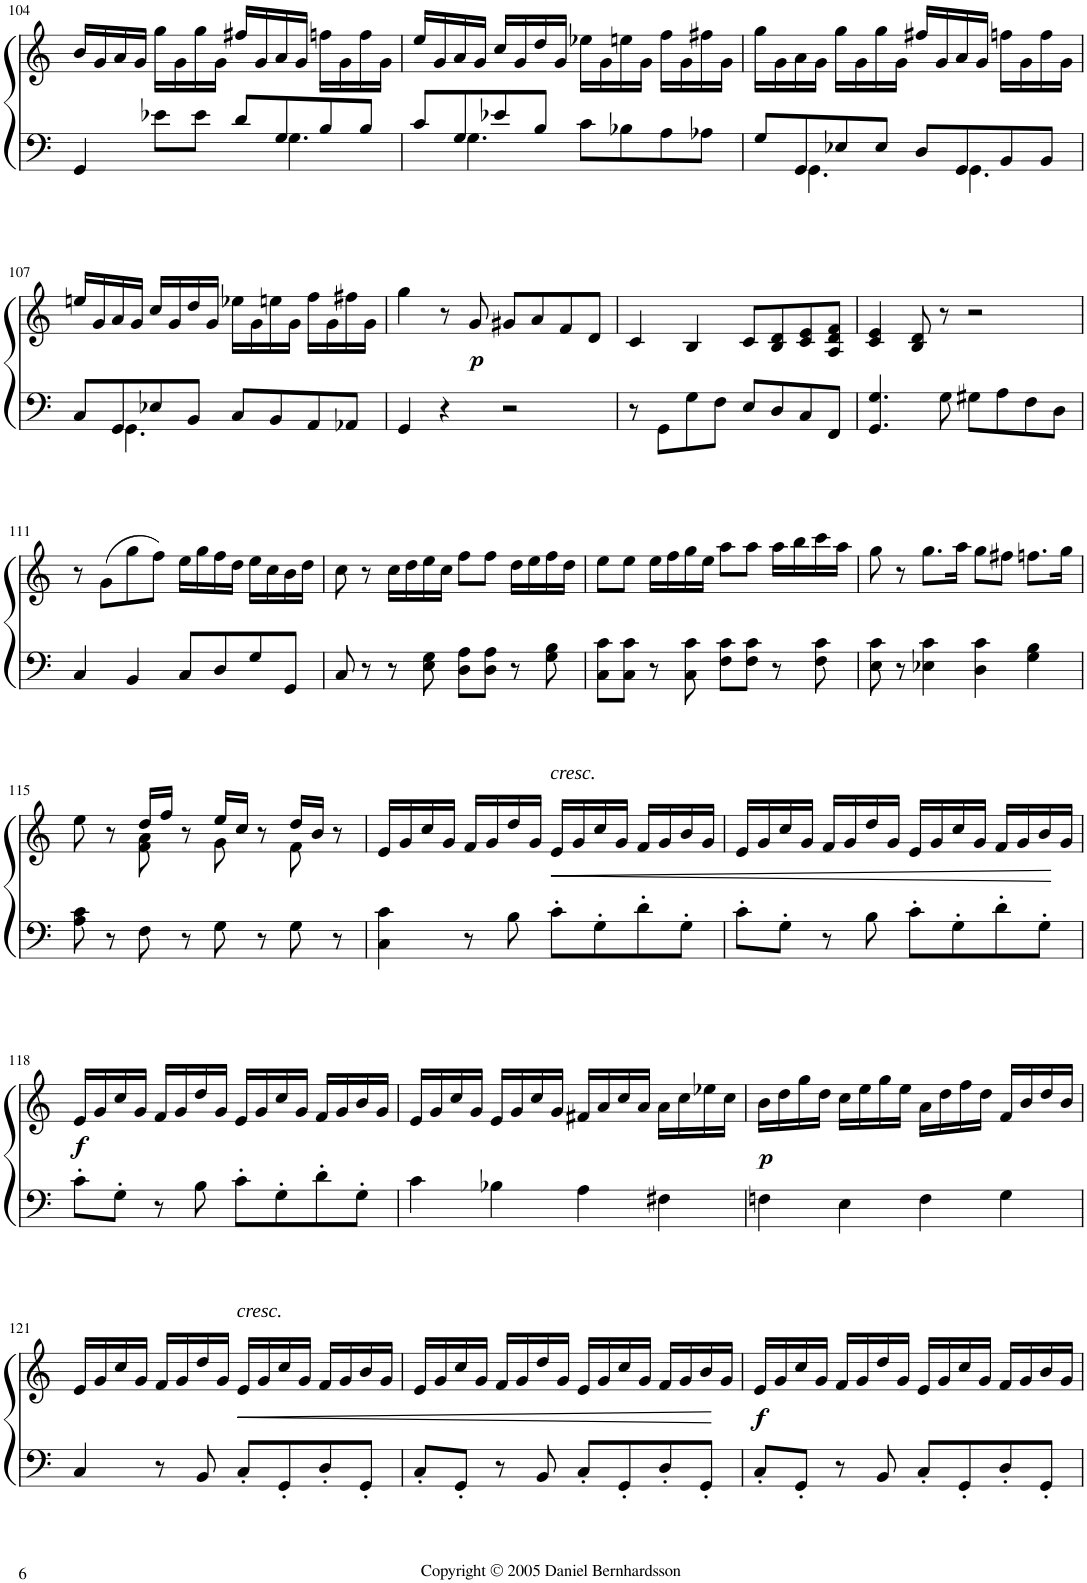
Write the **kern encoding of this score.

**kern	**kern	**dynam
*part1	*part1	*part1
*staff2	*staff1	*staff1/2
*I"Piano	*	*
*I'Pno.	*	*
!!LO:PB:g=z
*clefF4	*clefG2	*
*k[]	*k[]	*
*M4/4	*M4/4	*
*met(c)	*met(c)	*
=104	=104	=104
*^	*	*
4GG/	2ryy	16b/LL	.
.	.	16g/	.
.	.	16a/	.
.	.	16g/JJ	.
8e-X\L	.	16gg\LL	.
.	.	16g\	.
8e-\J	.	16gg\	.
.	.	16g\JJ	.
8d/L	8ryy	16ff#X/LL	.
.	.	16g/	.
8G/	4.G\	16a/	.
.	.	16g/JJ	.
8B/	.	16ffn\LL	.
.	.	16g\	.
8B/J	.	16ff\	.
.	.	16g\JJ	.
=105	=105	=105	=105
8c/L	8ryy	16ee/LL	.
.	.	16g/	.
8G/	4.G\	16a/	.
.	.	16g/JJ	.
8e-X/	.	16cc/LL	.
.	.	16g/	.
8B/J	.	16dd/	.
.	.	16g/JJ	.
8c\L	2ryy	16ee-X\LL	.
.	.	16g\	.
8B-X\	.	16een\	.
.	.	16g\JJ	.
8A\	.	16ff\LL	.
.	.	16g\	.
8A-X\J	.	16ff#X\	.
.	.	16g\JJ	.
=106	=106	=106	=106
8G/L	8ryy	16gg\LL	.
.	.	16g\	.
8GG/	4.GG\	16a\	.
.	.	16g\JJ	.
8E-X/	.	16gg\LL	.
.	.	16g\	.
8E-/J	.	16gg\	.
.	.	16g\JJ	.
8D/L	8ryy	16ff#X/LL	.
.	.	16g/	.
8GG/	4.GG\	16a/	.
.	.	16g/JJ	.
8BB/	.	16ffn\LL	.
.	.	16g\	.
8BB/J	.	16ff\	.
.	.	16g\JJ	.
!!LO:LB:g=z
=107	=107	=107	=107
8C/L	8ryy	16een/LL	.
.	.	16g/	.
8GG/	4.GG\	16a/	.
.	.	16g/JJ	.
8E-X/	.	16cc/LL	.
.	.	16g/	.
8BB/J	.	16dd/	.
.	.	16g/JJ	.
8C/L	2ryy	16ee-X\LL	.
.	.	16g\	.
8BB/	.	16een\	.
.	.	16g\JJ	.
8AA/	.	16ff\LL	.
.	.	16g\	.
8AA-X/J	.	16ff#X\	.
.	.	16g\JJ	.
*v	*v	*	*
=108	=108	=108
4GG/	4gg\	.
4r	8r	.
!	!	!LO:DY:b
.	8g/	p
2r	8g#X/L	.
.	8a/	.
.	8f/	.
.	8d/J	.
=109	=109	=109
8r	4c/	.
8GG\L	.	.
8G\	4B/	.
8F\J	.	.
8E/L	8c/L	.
8D/	8B/ 8d/	.
8C/	8c/ 8e/	.
8FF/J	8A/ 8d/ 8f/J	.
=110	=110	=110
4.GG/ 4.G/	4c/ 4e/	.
.	8B/ 8d/	.
8G\	8r	.
8G#X\L	2r	.
8A\	.	.
8F\	.	.
8D\J	.	.
!!LO:LB:g=z
=111	=111	=111
4C/	8r	.
.	(8g\L	.
4BB/	8gg\	.
.	8ff\J)	.
8C/L	16ee\LL	.
.	16gg\	.
8D/	16ff\	.
.	16dd\JJ	.
8G/	16ee\LL	.
.	16cc\	.
8GG/J	16b\	.
.	16dd\JJ	.
=112	=112	=112
8C/	8cc\	.
8r	8r	.
8r	16cc\LL	.
.	16dd\	.
8E\ 8G\	16ee\	.
.	16cc\JJ	.
8D\ 8A\L	8ff\L	.
8D\ 8A\J	8ff\J	.
8r	16dd\LL	.
.	16ee\	.
8G\ 8B\	16ff\	.
.	16dd\JJ	.
=113	=113	=113
8C\ 8c\L	8ee\L	.
8C\ 8c\J	8ee\J	.
8r	16ee\LL	.
.	16ff\	.
8C\ 8c\	16gg\	.
.	16ee\JJ	.
8F\ 8c\L	8aa\L	.
8F\ 8c\J	8aa\J	.
8r	16aa\LL	.
.	16bb\	.
8F\ 8c\	16ccc\	.
.	16aa\JJ	.
=114	=114	=114
8E\ 8c\	8gg\	.
8r	8r	.
4E-X\ 4c\	8.gg\L	.
.	16aa\Jk	.
4D\ 4c\	8gg\L	.
.	8ff#X\J	.
4G\ 4B\	8.ffn\L	.
.	16gg\Jk	.
!!LO:LB:g=z
=115	=115	=115
*	*^	*
8A\ 8c\	8ee\	4ryy	.
8r	8r	.	.
8F\	16dd/LL	8f\ 8a\	.
.	16ff/JJ	.	.
8r	8r	8ryy	.
8G\	16ee/LL	8g\	.
.	16cc/JJ	.	.
8r	8r	8ryy	.
8G\	16dd/LL	8f\	.
.	16b/JJ	.	.
8r	8r	8ryy	.
*	*v	*v	*
=116	=116	=116
4C\ 4c\	16e/LL	.
.	16g/	.
.	16cc/	.
.	16g/JJ	.
8r	16f/LL	.
.	16g/	.
8B\	16dd/	.
.	16g/JJ	.
!	!LO:TX:a:i:t=cresc.	!
!	!	!LO:HP:b
8c'\L	16e/LL	<
.	16g/	.
8G'\	16cc/	.
.	16g/JJ	.
8d'\	16f/LL	.
.	16g/	.
8G'\J	16b/	.
.	16g/JJ	.
=117	=117	=117
8c'\L	16e/LL	.
.	16g/	.
8G'\J	16cc/	.
.	16g/JJ	.
8r	16f/LL	.
.	16g/	.
8B\	16dd/	.
.	16g/JJ	.
8c'\L	16e/LL	.
.	16g/	.
8G'\	16cc/	.
.	16g/JJ	.
8d'\	16f/LL	.
.	16g/	.
8G'\J	16b/	.
.	16g/JJ	[
!!LO:LB:g=z
=118	=118	=118
!	!	!LO:DY:b
8c'\L	16e/LL	f
.	16g/	.
8G'\J	16cc/	.
.	16g/JJ	.
8r	16f/LL	.
.	16g/	.
8B\	16dd/	.
.	16g/JJ	.
8c'\L	16e/LL	.
.	16g/	.
8G'\	16cc/	.
.	16g/JJ	.
8d'\	16f/LL	.
.	16g/	.
8G'\J	16b/	.
.	16g/JJ	.
=119	=119	=119
4c\	16e/LL	.
.	16g/	.
.	16cc/	.
.	16g/JJ	.
4B-X\	16e/LL	.
.	16g/	.
.	16cc/	.
.	16g/JJ	.
4A\	16f#X/LL	.
.	16a/	.
.	16cc/	.
.	16a/JJ	.
4F#X\	16a\LL	.
.	16cc\	.
.	16ee-X\	.
.	16cc\JJ	.
=120	=120	=120
!	!	!LO:DY:b
4Fn\	16b\LL	p
.	16dd\	.
.	16gg\	.
.	16dd\JJ	.
4E\	16cc\LL	.
.	16ee\	.
.	16gg\	.
.	16ee\JJ	.
4F\	16a\LL	.
.	16dd\	.
.	16ff\	.
.	16dd\JJ	.
4G\	16f/LL	.
.	16b/	.
.	16dd/	.
.	16b/JJ	.
!!LO:LB:g=z
=121	=121	=121
4C/	16e/LL	.
.	16g/	.
.	16cc/	.
.	16g/JJ	.
8r	16f/LL	.
.	16g/	.
8BB/	16dd/	.
.	16g/JJ	.
!	!LO:TX:a:i:t=cresc.	!
!	!	!LO:HP:b
8C'/L	16e/LL	<
.	16g/	.
8GG'/	16cc/	.
.	16g/JJ	.
8D'/	16f/LL	.
.	16g/	.
8GG'/J	16b/	.
.	16g/JJ	.
=122	=122	=122
8C'/L	16e/LL	.
.	16g/	.
8GG'/J	16cc/	.
.	16g/JJ	.
8r	16f/LL	.
.	16g/	.
8BB/	16dd/	.
.	16g/JJ	.
8C'/L	16e/LL	.
.	16g/	.
8GG'/	16cc/	.
.	16g/JJ	.
8D'/	16f/LL	.
.	16g/	.
8GG'/J	16b/	.
.	16g/JJ	[
=123	=123	=123
!	!	!LO:DY:b
8C'/L	16e/LL	f
.	16g/	.
8GG'/J	16cc/	.
.	16g/JJ	.
8r	16f/LL	.
.	16g/	.
8BB/	16dd/	.
.	16g/JJ	.
8C'/L	16e/LL	.
.	16g/	.
8GG'/	16cc/	.
.	16g/JJ	.
8D'/	16f/LL	.
.	16g/	.
8GG'/J	16b/	.
.	16g/JJ	.
=	=	=
*-	*-	*-
